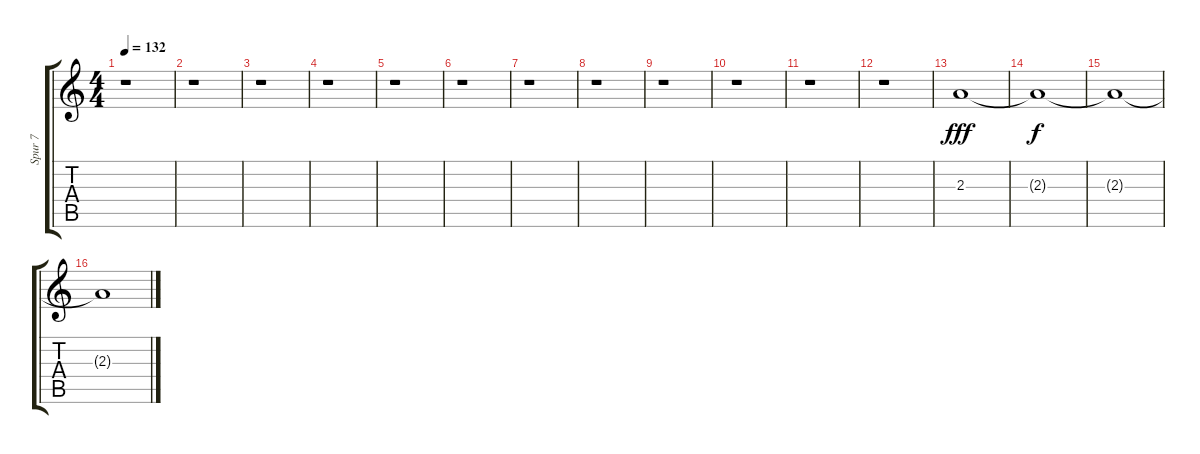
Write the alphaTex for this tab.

\track ("Spur 7" "Spur 7") {instrument electricguitarclean}
\staff {score tabs}
\tuning (E4 B3 G3 D3 A2 E2) {hide}
\ts (4 4)
\tempo 132
\clef g2
\ks c
r.1{dy f} |
r.1 |
r.1 |
r.1 |
r.1 |
r.1 |
r.1 |
r.1 |
r.1 |
r.1 |
r.1 |
r.1 |
2.3.1{dy fff} |
2.3{t}.1{dy f} |
2.3{t}.1 |
2.3{t}.1
